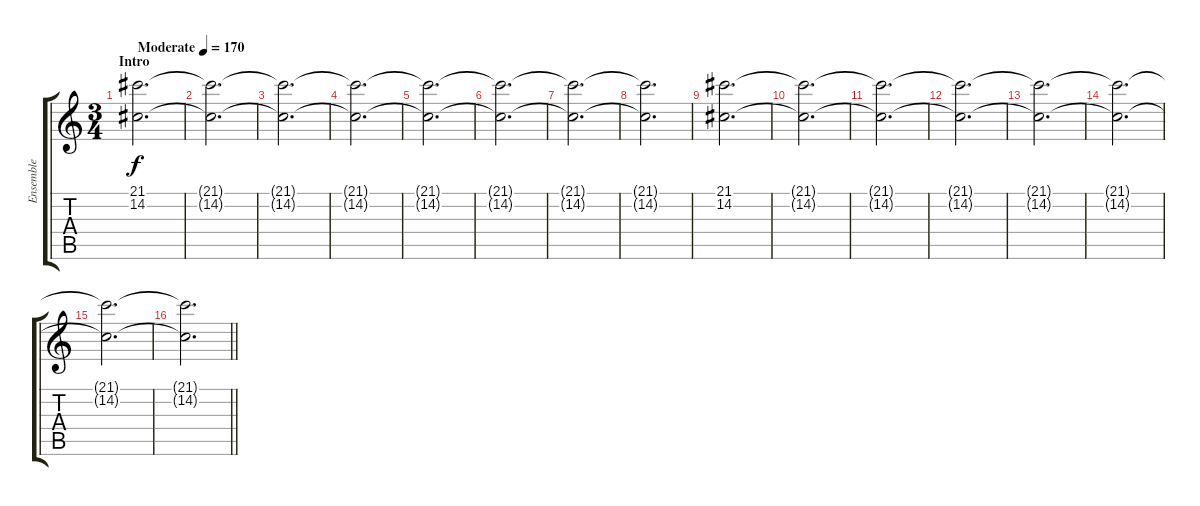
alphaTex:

\track ("Ensemble" "Ensemble") {instrument stringensemble1}
\staff {score tabs}
\tuning (E4 B3 G3 D3 A2 E2) {hide}
\ts (3 4)
\section ("" "Intro")
\tempo (170 "Moderate")
\clef g2
\ks c
(21.1 14.2).2{d dy f instrument stringensemble1} |
(21.1{t} 14.2{t}).2{d} |
(21.1{t} 14.2{t}).2{d} |
(21.1{t} 14.2{t}).2{d} |
(21.1{t} 14.2{t}).2{d} |
(21.1{t} 14.2{t}).2{d} |
(21.1{t} 14.2{t}).2{d} |
(21.1{t} 14.2{t}).2{d} |
(21.1 14.2).2{d} |
(21.1{t} 14.2{t}).2{d} |
(21.1{t} 14.2{t}).2{d} |
(21.1{t} 14.2{t}).2{d} |
(21.1{t} 14.2{t}).2{d} |
(21.1{t} 14.2{t}).2{d} |
(21.1{t} 14.2{t}).2{d} |
\barLineRight lightlight
(21.1{t} 14.2{t}).2{d}
